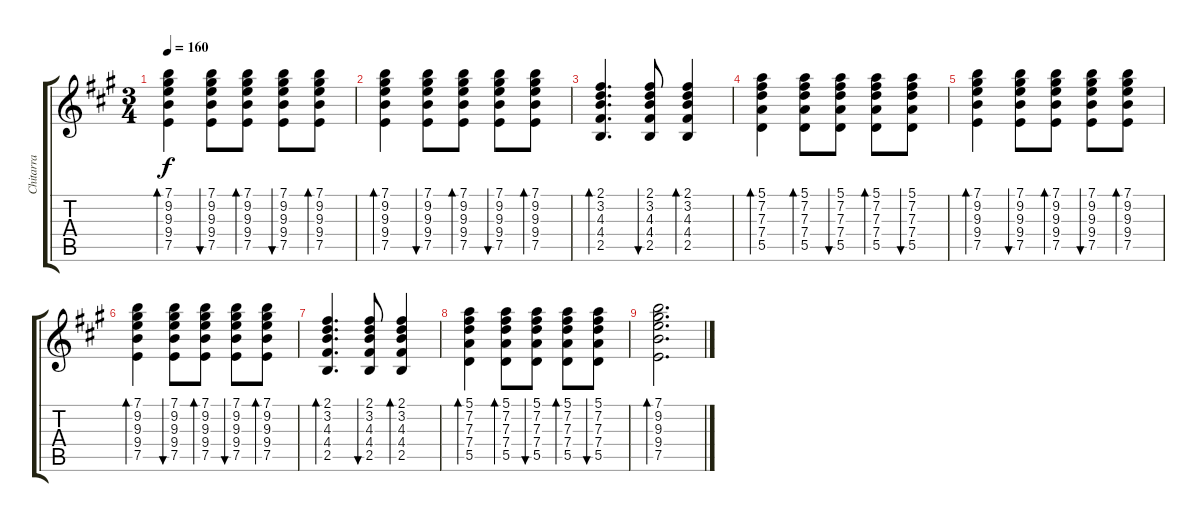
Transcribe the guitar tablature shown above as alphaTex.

\track ("Chitarra" "Chitarra") {instrument acousticguitarsteel}
\staff {score tabs}
\tuning (E4 B3 G3 D3 A2 E2) {hide}
\ts (3 4)
\tempo 160
\clef g2
\ks a
(7.1 9.2 9.3 9.4 7.5).4{bd 120 dy f} (7.1 9.2 9.3 9.4 7.5).8{bu 30} (7.1 9.2 9.3 9.4 7.5).8{bd 30} (7.1 9.2 9.3 9.4 7.5).8{bu 30} (7.1 9.2 9.3 9.4 7.5).8{bd 30} |
(7.1 9.2 9.3 9.4 7.5).4{bd 120} (7.1 9.2 9.3 9.4 7.5).8{bu 30} (7.1 9.2 9.3 9.4 7.5).8{bd 30} (7.1 9.2 9.3 9.4 7.5).8{bu 30} (7.1 9.2 9.3 9.4 7.5).8{bd 30} |
(2.1 3.2 4.3 4.4 2.5).4{d bd 120} (2.1 3.2 4.3 4.4 2.5).8{bu 60} (2.1 3.2 4.3 4.4 2.5).4{bd 120} |
(5.1 7.2 7.3 7.4 5.5).4{bd 120} (5.1 7.2 7.3 7.4 5.5).8{bd 120} (5.1 7.2 7.3 7.4 5.5).8{bu 60} (5.1 7.2 7.3 7.4 5.5).8{bd 120} (5.1 7.2 7.3 7.4 5.5).8{bu 60} |
(7.1 9.2 9.3 9.4 7.5).4{bd 120} (7.1 9.2 9.3 9.4 7.5).8{bu 30} (7.1 9.2 9.3 9.4 7.5).8{bd 30} (7.1 9.2 9.3 9.4 7.5).8{bu 30} (7.1 9.2 9.3 9.4 7.5).8{bd 30} |
(7.1 9.2 9.3 9.4 7.5).4{bd 120} (7.1 9.2 9.3 9.4 7.5).8{bu 30} (7.1 9.2 9.3 9.4 7.5).8{bd 30} (7.1 9.2 9.3 9.4 7.5).8{bu 30} (7.1 9.2 9.3 9.4 7.5).8{bd 30} |
(2.1 3.2 4.3 4.4 2.5).4{d bd 120} (2.1 3.2 4.3 4.4 2.5).8{bu 60} (2.1 3.2 4.3 4.4 2.5).4{bd 120} |
(5.1 7.2 7.3 7.4 5.5).4{bd 120} (5.1 7.2 7.3 7.4 5.5).8{bd 120} (5.1 7.2 7.3 7.4 5.5).8{bu 60} (5.1 7.2 7.3 7.4 5.5).8{bd 120} (5.1 7.2 7.3 7.4 5.5).8{bu 60} |
(7.1 9.2 9.3 9.4 7.5).2{d bd 480}
